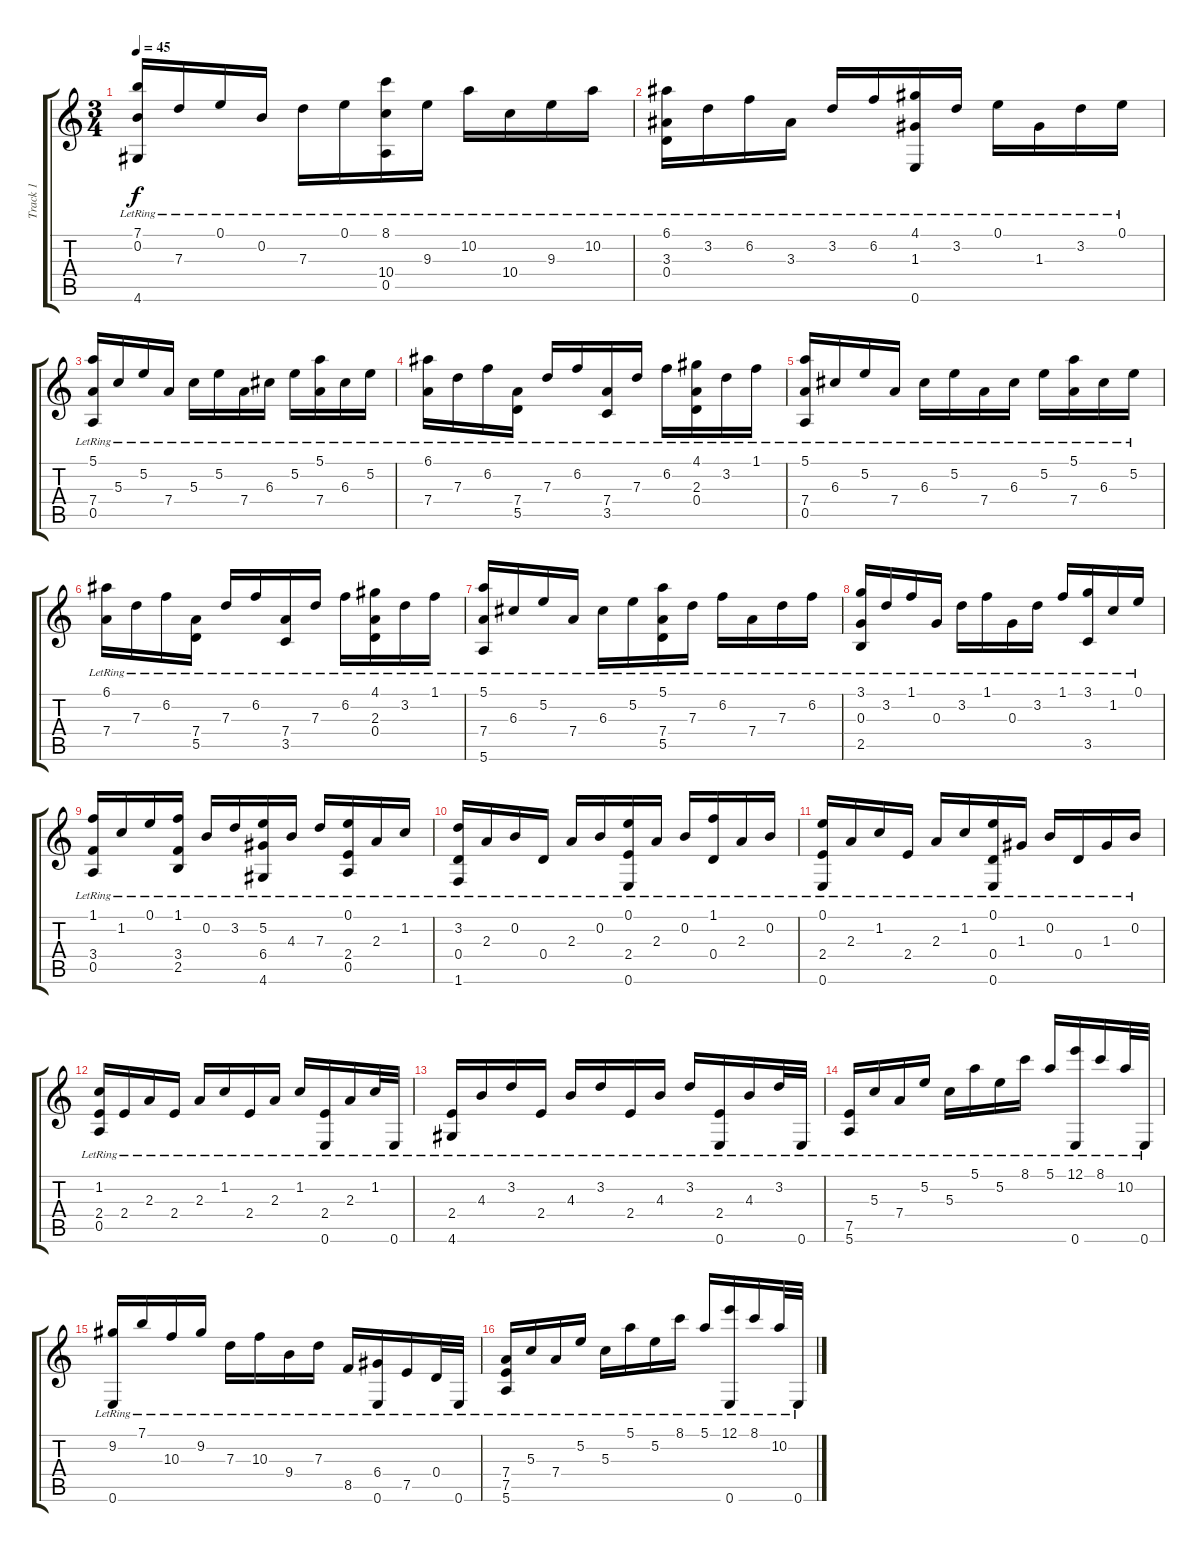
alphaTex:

\track ("Track 1" "Track 1") {instrument acousticguitarnylon}
\staff {score tabs}
\tuning (E4 B3 G3 D3 A2 E2) {hide}
\ts (3 4)
\tempo 45
\clef g2
\ks c
(7.1{lr} 0.2{lr} 4.6{lr}).16{dy f} 7.3{lr}.16 0.1{lr}.16 0.2{lr}.16 7.3{lr}.16 0.1{lr}.16 (8.1{lr} 10.4{lr} 0.5{lr}).16 9.3{lr}.16 10.2{lr}.16 10.4{lr}.16 9.3{lr}.16 10.2{lr}.16 |
(6.1{lr} 3.3{lr} 0.4{lr}).16 3.2{lr}.16 6.2{lr}.16 3.3{lr}.16 3.2{lr}.16 6.2{lr}.16 (4.1{lr} 1.3{lr} 0.6{lr}).16 3.2{lr}.16 0.1{lr}.16 1.3{lr}.16 3.2{lr}.16 0.1{lr}.16 |
(5.1{lr} 7.4{lr} 0.5{lr}).16 5.3{lr}.16 5.2{lr}.16 7.4{lr}.16 5.3{lr}.16 5.2{lr}.16 7.4{lr}.16 6.3{lr}.16 5.2{lr}.16 (5.1{lr} 7.4{lr}).16 6.3{lr}.16 5.2{lr}.16 |
(6.1{lr} 7.4{lr}).16 7.3{lr}.16 6.2{lr}.16 (7.4{lr} 5.5{lr}).16 7.3{lr}.16 6.2{lr}.16 (7.4{lr} 3.5{lr}).16 7.3{lr}.16 6.2{lr}.16 (4.1{lr} 2.3{lr} 0.4{lr}).16 3.2{lr}.16 1.1{lr}.16 |
(5.1{lr} 7.4{lr} 0.5{lr}).16 6.3{lr}.16 5.2{lr}.16 7.4{lr}.16 6.3{lr}.16 5.2{lr}.16 7.4{lr}.16 6.3{lr}.16 5.2{lr}.16 (5.1{lr} 7.4{lr}).16 6.3{lr}.16 5.2{lr}.16 |
(6.1{lr} 7.4{lr}).16 7.3{lr}.16 6.2{lr}.16 (7.4{lr} 5.5{lr}).16 7.3{lr}.16 6.2{lr}.16 (7.4{lr} 3.5{lr}).16 7.3{lr}.16 6.2{lr}.16 (4.1{lr} 2.3{lr} 0.4{lr}).16 3.2{lr}.16 1.1{lr}.16 |
(5.1{lr} 7.4{lr} 5.6{lr}).16 6.3{lr}.16 5.2{lr}.16 7.4{lr}.16 6.3{lr}.16 5.2{lr}.16 (5.1{lr} 7.4{lr} 5.5{lr}).16 7.3{lr}.16 6.2{lr}.16 7.4{lr}.16 7.3{lr}.16 6.2{lr}.16 |
(3.1{lr} 0.3{lr} 2.5{lr}).16 3.2{lr}.16 1.1{lr}.16 0.3{lr}.16 3.2{lr}.16 1.1{lr}.16 0.3{lr}.16 3.2{lr}.16 1.1{lr}.16 (3.1{lr} 3.5{lr}).16 1.2{lr}.16 0.1{lr}.16 |
(1.1{lr} 3.4{lr} 0.5{lr}).16 1.2{lr}.16 0.1{lr}.16 (1.1{lr} 3.4{lr} 2.5{lr}).16 0.2{lr}.16 3.2{lr}.16 (5.2{lr} 6.4{lr} 4.6{lr}).16 4.3{lr}.16 7.3{lr}.16 (0.1{lr} 2.4{lr} 0.5{lr}).16 2.3{lr}.16 1.2{lr}.16 |
(3.2{lr} 0.4{lr} 1.6{lr}).16 2.3{lr}.16 0.2{lr}.16 0.4{lr}.16 2.3{lr}.16 0.2{lr}.16 (0.1{lr} 2.4{lr} 0.6{lr}).16 2.3{lr}.16 0.2{lr}.16 (1.1{lr} 0.4{lr}).16 2.3{lr}.16 0.2{lr}.16 |
(0.1{lr} 2.4{lr} 0.6{lr}).16 2.3{lr}.16 1.2{lr}.16 2.4{lr}.16 2.3{lr}.16 1.2{lr}.16 (0.1{lr} 0.4{lr} 0.6{lr}).16 1.3{lr}.16 0.2{lr}.16 0.4{lr}.16 1.3{lr}.16 0.2{lr}.16 |
(1.2{lr} 2.4{lr} 0.5{lr}).16 2.4{lr}.16 2.3{lr}.16 2.4{lr}.16 2.3{lr}.16 1.2{lr}.16 2.4{lr}.16 2.3{lr}.16 1.2{lr}.16 (2.4{lr} 0.6{lr}).16 2.3{lr}.16 1.2{lr}.32 0.6{lr}.32 |
(2.4{lr} 4.6{lr}).16 4.3{lr}.16 3.2{lr}.16 2.4{lr}.16 4.3{lr}.16 3.2{lr}.16 2.4{lr}.16 4.3{lr}.16 3.2{lr}.16 (2.4{lr} 0.6{lr}).16 4.3{lr}.16 3.2{lr}.32 0.6{lr}.32 |
(7.5{lr} 5.6{lr}).16 5.3{lr}.16 7.4{lr}.16 5.2{lr}.16 5.3{lr}.16 5.1{lr}.16 5.2{lr}.16 8.1{lr}.16 5.1{lr}.16 (12.1{lr} 0.6{lr}).16 8.1{lr}.16 10.2{lr}.32 0.6{lr}.32 |
(9.2{lr} 0.6{lr}).16 7.1{lr}.16 10.3{lr}.16 9.2{lr}.16 7.3{lr}.16 10.3{lr}.16 9.4{lr}.16 7.3{lr}.16 8.5{lr}.16 (6.4{lr} 0.6{lr}).16 7.5{lr}.16 0.4{lr}.32 0.6{lr}.32 |
(7.4{lr} 7.5{lr} 5.6{lr}).16 5.3{lr}.16 7.4{lr}.16 5.2{lr}.16 5.3{lr}.16 5.1{lr}.16 5.2{lr}.16 8.1{lr}.16 5.1{lr}.16 (12.1{lr} 0.6{lr}).16 8.1{lr}.16 10.2{lr}.32 0.6{lr}.32
